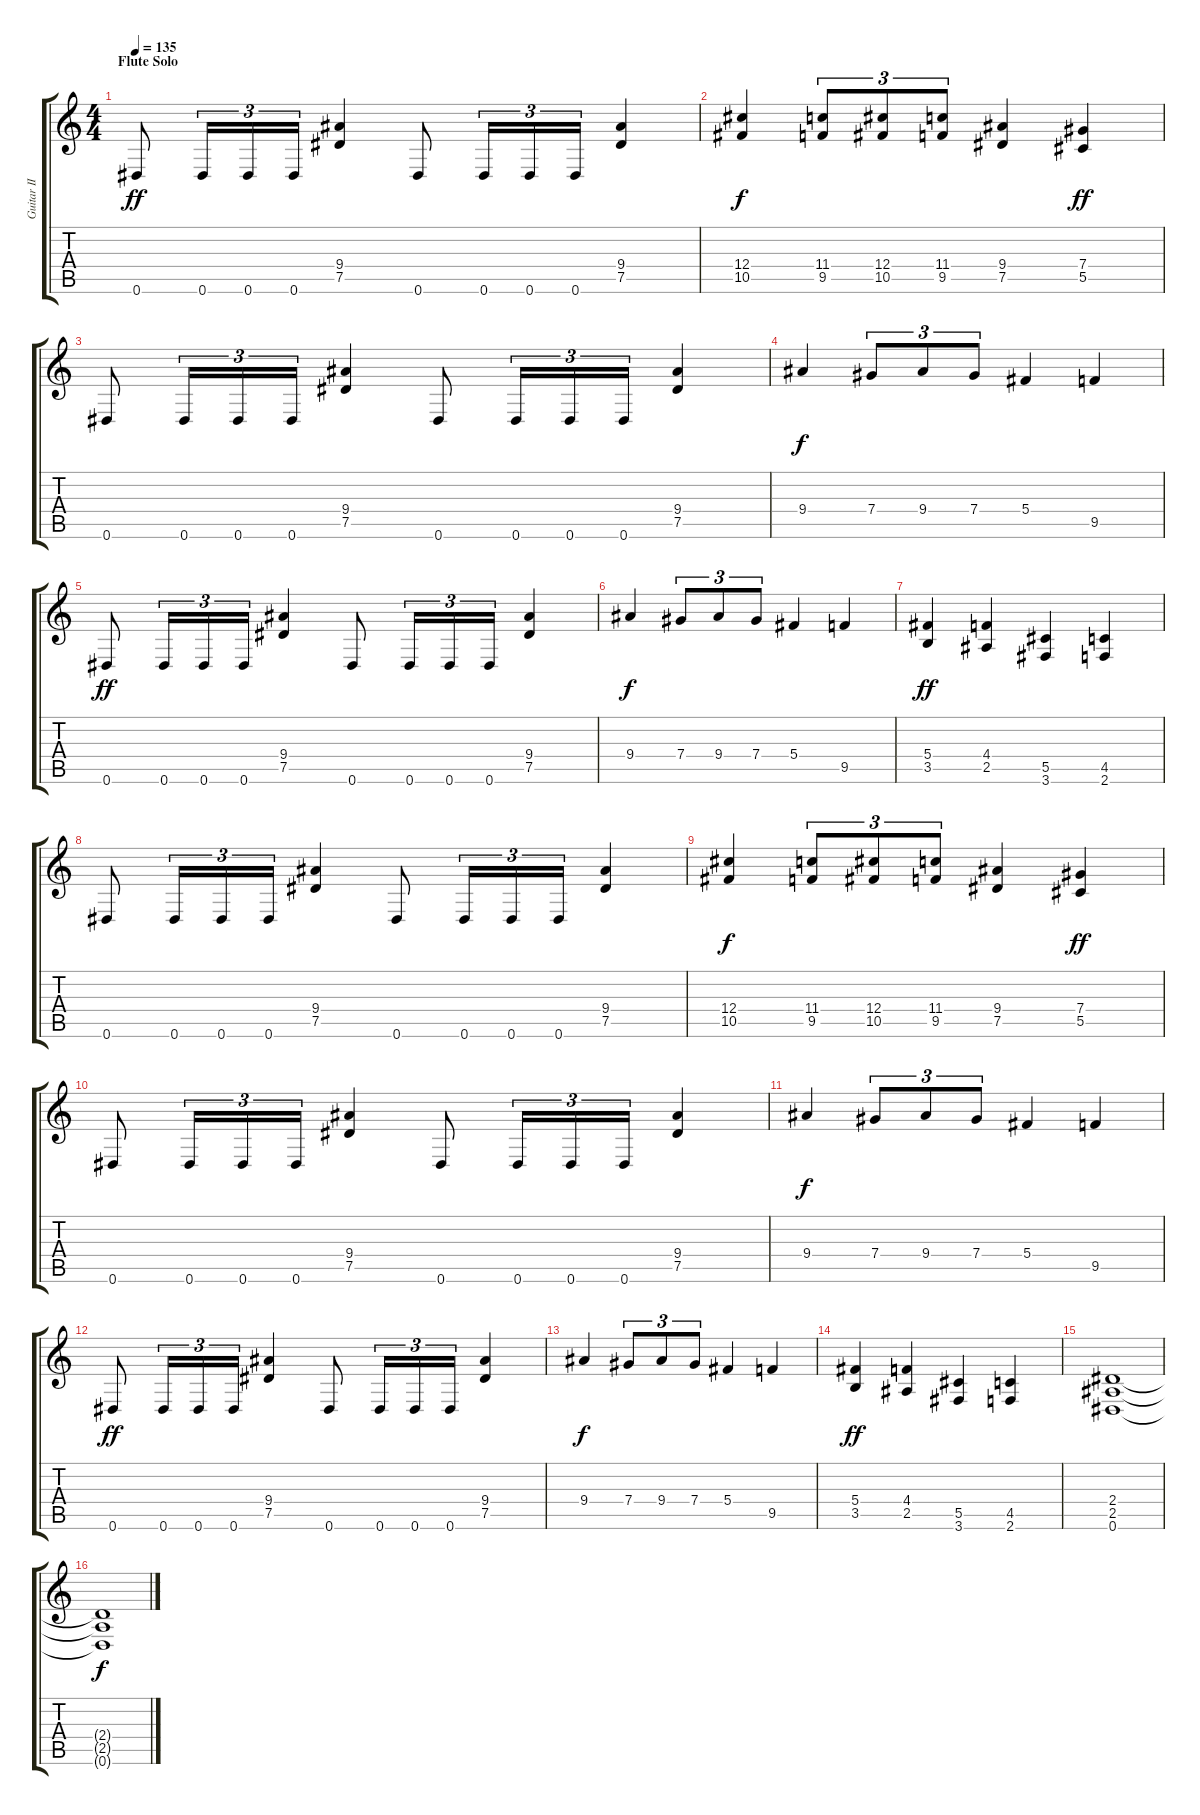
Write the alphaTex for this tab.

\track ("Guitar II" "Guitar II") {instrument distortionguitar}
\staff {score tabs}
\tuning (Eb4 Bb3 Gb3 Db3 Ab2 Eb2) {hide}
\ts (4 4)
\section ("" "Flute Solo")
\tempo 135
\clef g2
\ks c
0.6.8{dy ff} 0.6.16{tu (3 2)} 0.6.16{tu (3 2)} 0.6.16{tu (3 2)} (9.4 7.5).4 0.6.8 0.6.16{tu (3 2)} 0.6.16{tu (3 2)} 0.6.16{tu (3 2)} (9.4 7.5).4 |
(12.4 10.5).4{dy f} (11.4 9.5).8{tu (3 2)} (12.4 10.5).8{tu (3 2)} (11.4 9.5).8{tu (3 2)} (9.4 7.5).4 (7.4 5.5).4{dy ff} |
0.6.8 0.6.16{tu (3 2)} 0.6.16{tu (3 2)} 0.6.16{tu (3 2)} (9.4 7.5).4 0.6.8 0.6.16{tu (3 2)} 0.6.16{tu (3 2)} 0.6.16{tu (3 2)} (9.4 7.5).4 |
9.4.4{dy f} 7.4.8{tu (3 2)} 9.4.8{tu (3 2)} 7.4.8{tu (3 2)} 5.4.4 9.5.4 |
0.6.8{dy ff} 0.6.16{tu (3 2)} 0.6.16{tu (3 2)} 0.6.16{tu (3 2)} (9.4 7.5).4 0.6.8 0.6.16{tu (3 2)} 0.6.16{tu (3 2)} 0.6.16{tu (3 2)} (9.4 7.5).4 |
9.4.4{dy f} 7.4.8{tu (3 2)} 9.4.8{tu (3 2)} 7.4.8{tu (3 2)} 5.4.4 9.5.4 |
(5.4 3.5).4{dy ff} (4.4 2.5).4 (5.5 3.6).4 (4.5 2.6).4 |
0.6.8 0.6.16{tu (3 2)} 0.6.16{tu (3 2)} 0.6.16{tu (3 2)} (9.4 7.5).4 0.6.8 0.6.16{tu (3 2)} 0.6.16{tu (3 2)} 0.6.16{tu (3 2)} (9.4 7.5).4 |
(12.4 10.5).4{dy f} (11.4 9.5).8{tu (3 2)} (12.4 10.5).8{tu (3 2)} (11.4 9.5).8{tu (3 2)} (9.4 7.5).4 (7.4 5.5).4{dy ff} |
0.6.8 0.6.16{tu (3 2)} 0.6.16{tu (3 2)} 0.6.16{tu (3 2)} (9.4 7.5).4 0.6.8 0.6.16{tu (3 2)} 0.6.16{tu (3 2)} 0.6.16{tu (3 2)} (9.4 7.5).4 |
9.4.4{dy f} 7.4.8{tu (3 2)} 9.4.8{tu (3 2)} 7.4.8{tu (3 2)} 5.4.4 9.5.4 |
0.6.8{dy ff} 0.6.16{tu (3 2)} 0.6.16{tu (3 2)} 0.6.16{tu (3 2)} (9.4 7.5).4 0.6.8 0.6.16{tu (3 2)} 0.6.16{tu (3 2)} 0.6.16{tu (3 2)} (9.4 7.5).4 |
9.4.4{dy f} 7.4.8{tu (3 2)} 9.4.8{tu (3 2)} 7.4.8{tu (3 2)} 5.4.4 9.5.4 |
(5.4 3.5).4{dy ff} (4.4 2.5).4 (5.5 3.6).4 (4.5 2.6).4 |
(2.4 2.5 0.6).1 |
(2.4{t} 2.5{t} 0.6{t}).1{dy f}
